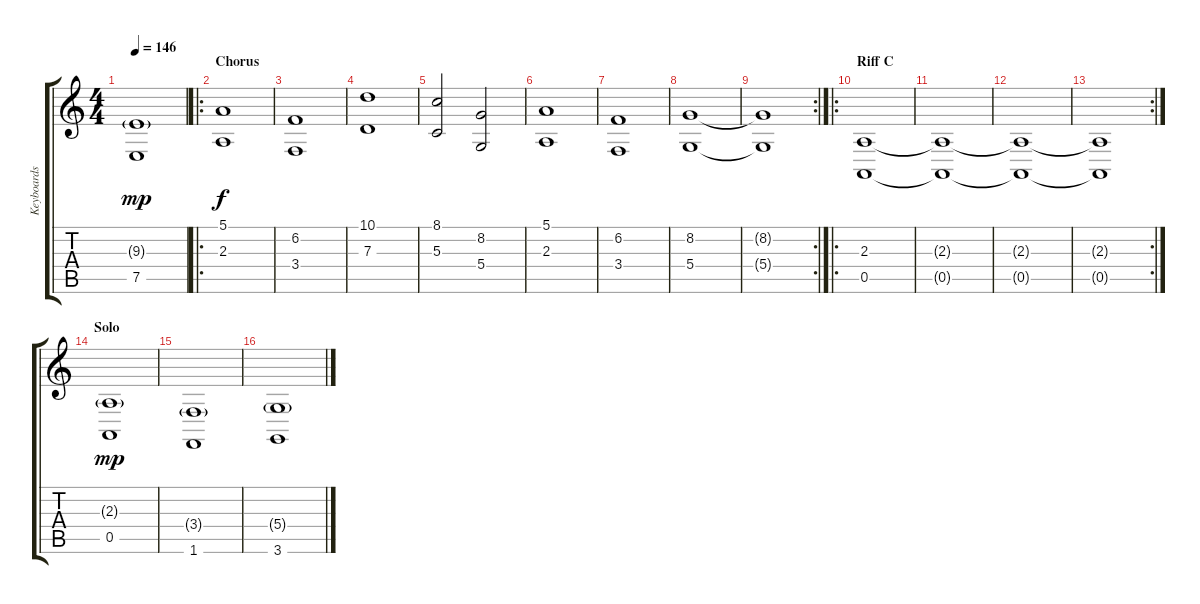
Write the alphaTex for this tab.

\track ("Keyboards" "Keyboards") {instrument stringensemble1}
\staff {score tabs}
\tuning (E4 B3 G3 D3 A2 E2) {hide}
\ts (4 4)
\tempo 146
\clef g2
\ks c
(9.3{g} 7.5).1{dy mp} |
\ro
\section ("" "Chorus")
(5.1 2.3).1{dy f} |
(6.2 3.4).1 |
(10.1 7.3).1 |
(8.1 5.3).2 (8.2 5.4).2 |
(5.1 2.3).1 |
(6.2 3.4).1 |
(8.2 5.4).1 |
\rc 2
(8.2{t} 5.4{t}).1 |
\ro
\section ("" "Riff C")
(2.3 0.5).1 |
(2.3{t} 0.5{t}).1 |
(2.3{t} 0.5{t}).1 |
\rc 2
(2.3{t} 0.5{t}).1 |
\section ("" "Solo")
(2.3{g} 0.5).1{dy mp} |
(3.4{g} 1.6).1 |
(5.4{g} 3.6).1
